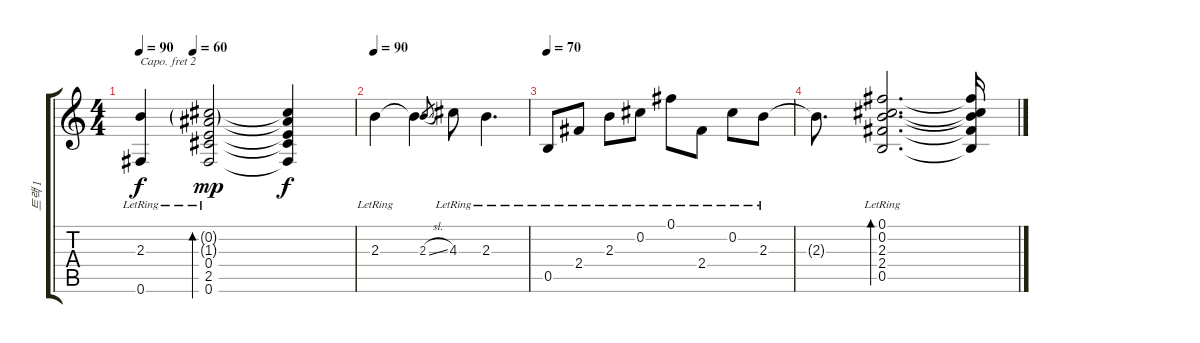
\track ("트랙 1" "트랙 1") {instrument acousticguitarsteel}
\staff {score tabs}
\capo 2
\tuning (E4 B3 G3 D3 A2 E2) {hide}
\ts (4 4)
\tempo 90
\tempo (60 0.25)
\clef g2
\ks c
(2.3{lr} 0.6{lr}).4{dy f} (0.2{g lr} 1.3{g lr} 0.4{lr} 2.5{lr} 0.6{lr}).2{bd 240 dy mp} (0.2{t} 1.3{t} 0.4{t} 2.5{t} 0.6{t}).4{dy f} |
\tempo 90
2.3{lr}.4 2.3{t}.4 2.3{sl}.8{gr} 4.3{lr}.8 2.3{lr}.4{d} |
\tempo 70
0.5{lr}.8 2.4{lr}.8 2.3{lr}.8 0.2{lr}.8 0.1{lr}.8 2.4{lr}.8 0.2{lr}.8 2.3{lr}.8 |
2.3{t}.8{d} (0.1{lr} 0.2{lr} 2.3{lr} 2.4{lr} 0.5{lr}).2{d bd 480} (0.1{t} 0.2{t} 2.3{t} 2.4{t} 0.5{t}).16
